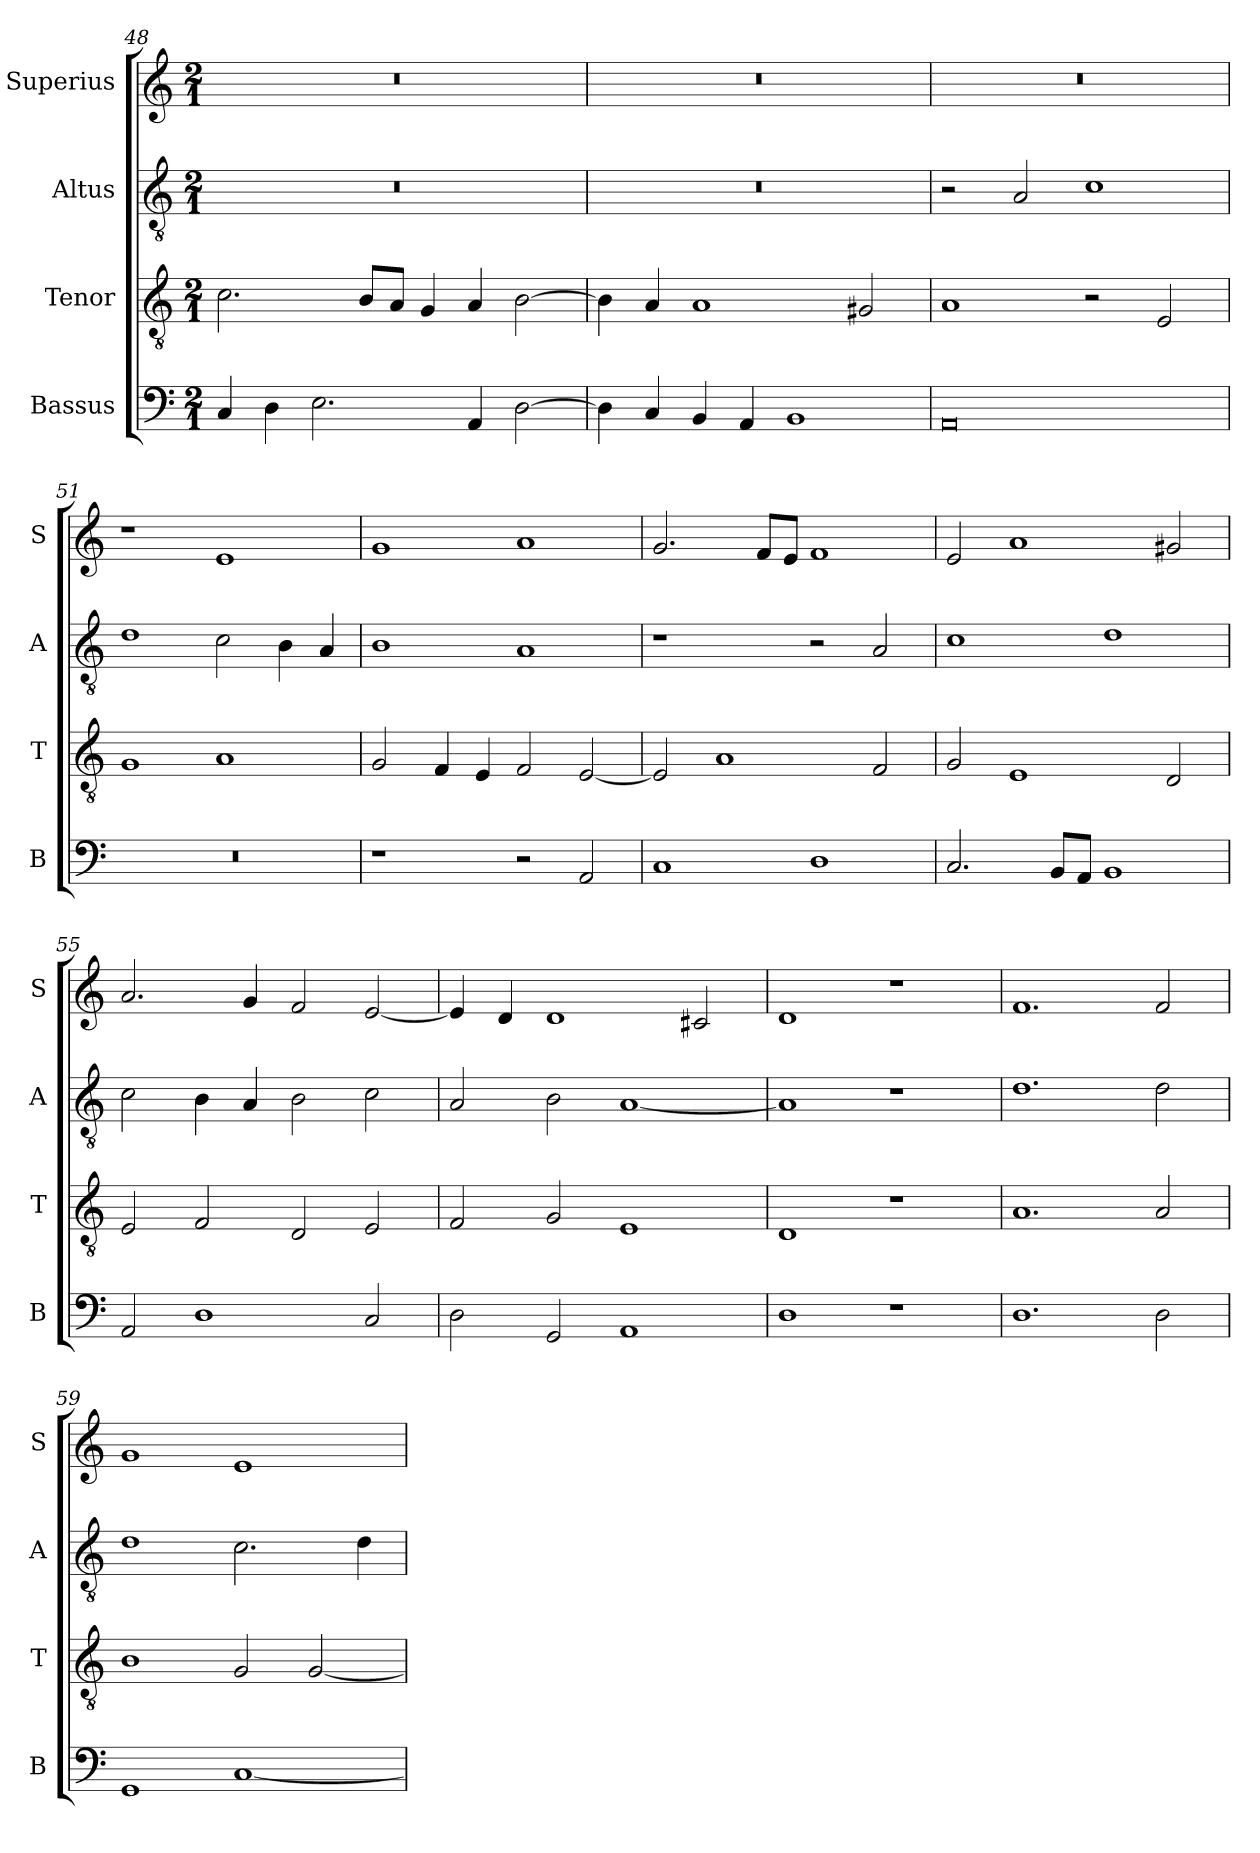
**kern	**kern	**kern	**kern
*part4	*part3	*part2	*part1
*staff4	*staff3	*staff2	*staff1
*I"Bassus	*I"Tenor	*I"Altus	*I"Superius
*I'B	*I'T	*I'A	*I'S
*clefF4	*clefGv2	*clefGv2	*clefG2
*k[]	*k[]	*k[]	*k[]
*C:	*C:	*C:	*C:
*M2/1	*M2/1	*M2/1	*M2/1
=48	=48	=48	=48
4C	2.c	0r	0r
4D	.	.	.
2.E	.	.	.
.	8BL	.	.
.	8AJ	.	.
.	4G	.	.
4AA	4A	.	.
[2D	[2B	.	.
=49	=49	=49	=49
4D]	4B]	0r	0r
4C	4A	.	.
4BB	1A	.	.
4AA	.	.	.
1BB	.	.	.
.	2G#X	.	.
=50	=50	=50	=50
0AA	1A	2r	0r
.	.	2A	.
.	2r	1c	.
.	2E	.	.
=51	=51	=51	=51
0r	1G	1d	1r
.	1A	2c	1e
.	.	4B	.
.	.	4A	.
=52	=52	=52	=52
1r	2G	1B	1g
.	4F	.	.
.	4E	.	.
2r	2F	1A	1a
2AA	[2E	.	.
=53	=53	=53	=53
1C	2E]	1r	2.g
.	1A	.	.
.	.	.	8fL
.	.	.	8eJ
1D	.	2r	1f
.	2F	2A	.
=54	=54	=54	=54
2.C	2G	1c	2e
.	1E	.	1a
8BBL	.	.	.
8AAJ	.	.	.
1BB	.	1d	.
.	2D	.	2g#X
=55	=55	=55	=55
2AA	2E	2c	2.a
1D	2F	4B	.
.	.	4A	4g
.	2D	2B	2f
2C	2E	2c	[2e
=56	=56	=56	=56
2D	2F	2A	4e]
.	.	.	4d
2GG	2G	2B	1d
1AA	1E	[1A	.
.	.	.	2c#X
=57	=57	=57	=57
1D	1D	1A]	1d
1r	1r	1r	1r
=58	=58	=58	=58
1.D	1.A	1.d	1.f
2D	2A	2d	2f
=59	=59	=59	=59
1GG	1B	1d	1g
[1C	2G	2.c	1e
.	[2G	.	.
.	.	4d	.
=	=	=	=
*-	*-	*-	*-
